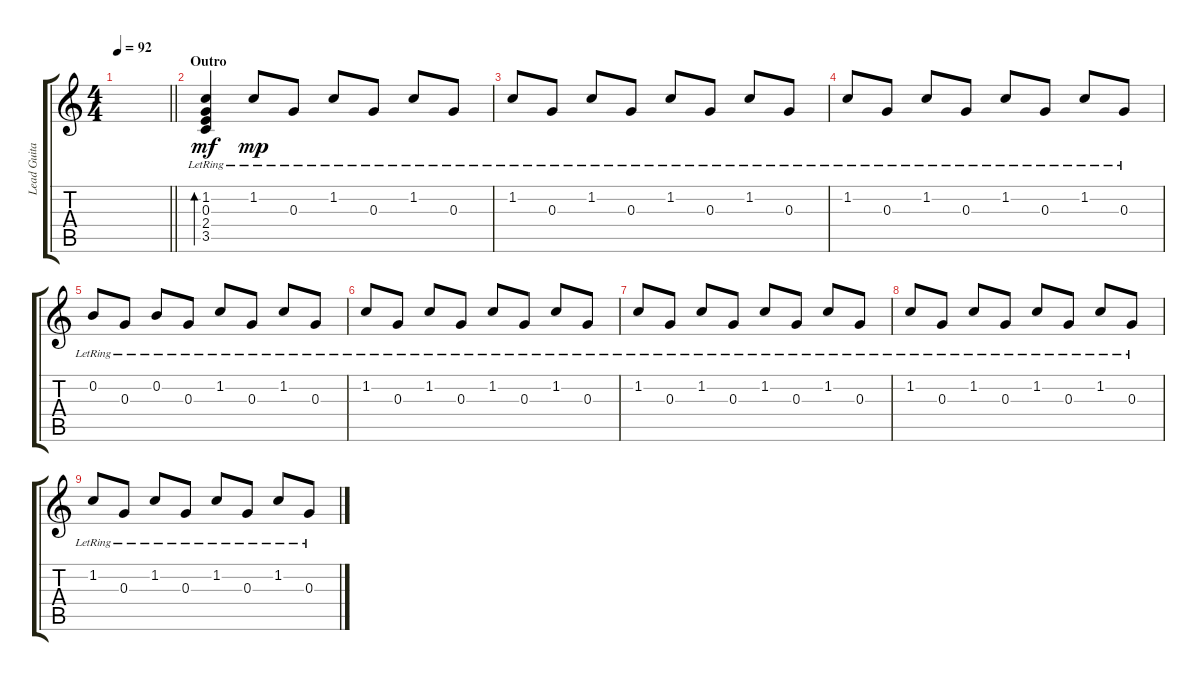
\track ("Lead Guitar" "Lead Guita") {instrument acousticguitarsteel}
\staff {score tabs}
\tuning (E4 B3 G3 D3 A2 E2) {hide}
\ts (4 4)
\tempo 92
\clef g2
\barLineRight lightlight
\ks c
|
\section ("" "Outro")
(1.2{lr} 0.3 2.4 3.5).4{bd 240 dy mf} 1.2{lr}.8{dy mp} 0.3{lr}.8 1.2{lr}.8 0.3{lr}.8 1.2{lr}.8 0.3{lr}.8 |
1.2{lr}.8 0.3{lr}.8 1.2{lr}.8 0.3{lr}.8 1.2{lr}.8 0.3{lr}.8 1.2{lr}.8 0.3{lr}.8 |
1.2{lr}.8 0.3{lr}.8 1.2{lr}.8 0.3{lr}.8 1.2{lr}.8 0.3{lr}.8 1.2{lr}.8 0.3{lr}.8 |
0.2{lr}.8 0.3{lr}.8 0.2{lr}.8 0.3{lr}.8 1.2{lr}.8 0.3{lr}.8 1.2{lr}.8 0.3{lr}.8 |
1.2{lr}.8 0.3{lr}.8 1.2{lr}.8 0.3{lr}.8 1.2{lr}.8 0.3{lr}.8 1.2{lr}.8 0.3{lr}.8 |
1.2{lr}.8 0.3{lr}.8 1.2{lr}.8 0.3{lr}.8 1.2{lr}.8 0.3{lr}.8 1.2{lr}.8 0.3{lr}.8 |
1.2{lr}.8 0.3{lr}.8 1.2{lr}.8 0.3{lr}.8 1.2{lr}.8 0.3{lr}.8 1.2{lr}.8 0.3{lr}.8 |
1.2{lr}.8 0.3{lr}.8 1.2{lr}.8 0.3{lr}.8 1.2{lr}.8 0.3{lr}.8 1.2{lr}.8 0.3{lr}.8
